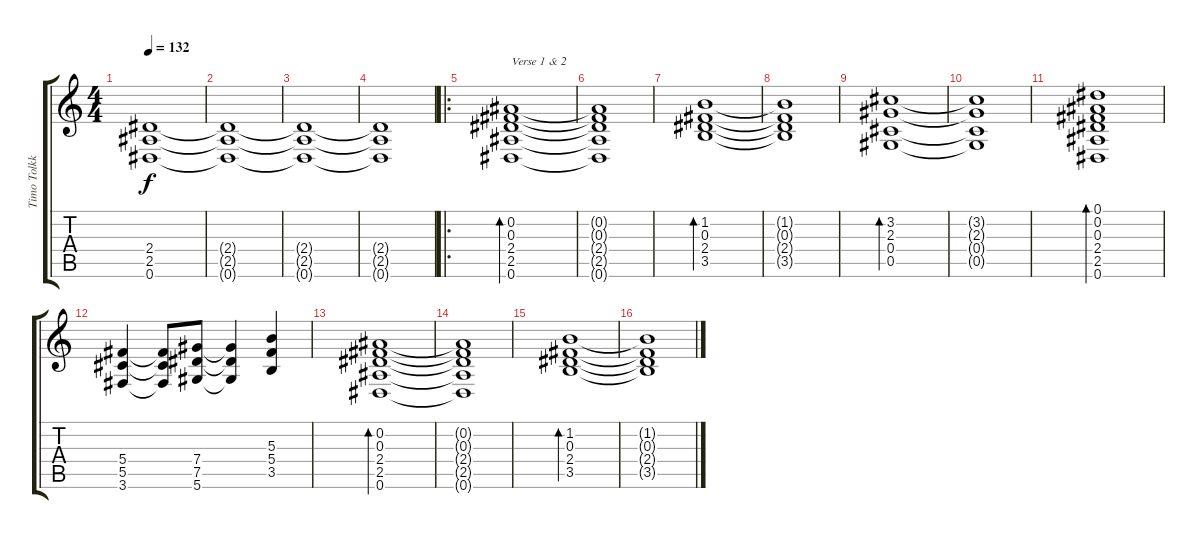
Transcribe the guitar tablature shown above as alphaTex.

\track ("Timo Tolkki (Rhythm Guitar)" "Timo Tolkk") {instrument distortionguitar}
\staff {score tabs}
\tuning (Eb4 Bb3 Gb3 Db3 Ab2 Eb2) {hide}
\ts (4 4)
\tempo 132
\clef g2
\ks c
(2.4 2.5 0.6).1{dy f} |
(2.4{t} 2.5{t} 0.6{t}).1 |
(2.4{t} 2.5{t} 0.6{t}).1 |
(2.4{t} 2.5{t} 0.6{t}).1 |
\ro
(0.2 0.3 2.4 2.5 0.6).1{bd 240 txt "Verse 1 & 2" volume 16 instrument electricguitarclean} |
(0.2{t} 0.3{t} 2.4{t} 2.5{t} 0.6{t}).1 |
(1.2 0.3 2.4 3.5).1{bd 240} |
(1.2{t} 0.3{t} 2.4{t} 3.5{t}).1 |
(3.2 2.3 0.4 0.5).1{bd 240} |
(3.2{t} 2.3{t} 0.4{t} 0.5{t}).1 |
(0.1 0.2 0.3 2.4 2.5 0.6).1{bd 60} |
(5.4 5.5 3.6).4{volume 12 instrument distortionguitar} (5.4{t} 5.5{t} 3.6{t}).8 (7.4 7.5 5.6).8 (7.4{t} 7.5{t} 5.6{t}).4 (5.3 5.4 3.5).4 |
(0.2 0.3 2.4 2.5 0.6).1{bd 240 volume 16 instrument electricguitarclean} |
(0.2{t} 0.3{t} 2.4{t} 2.5{t} 0.6{t}).1 |
(1.2 0.3 2.4 3.5).1{bd 240} |
(1.2{t} 0.3{t} 2.4{t} 3.5{t}).1
